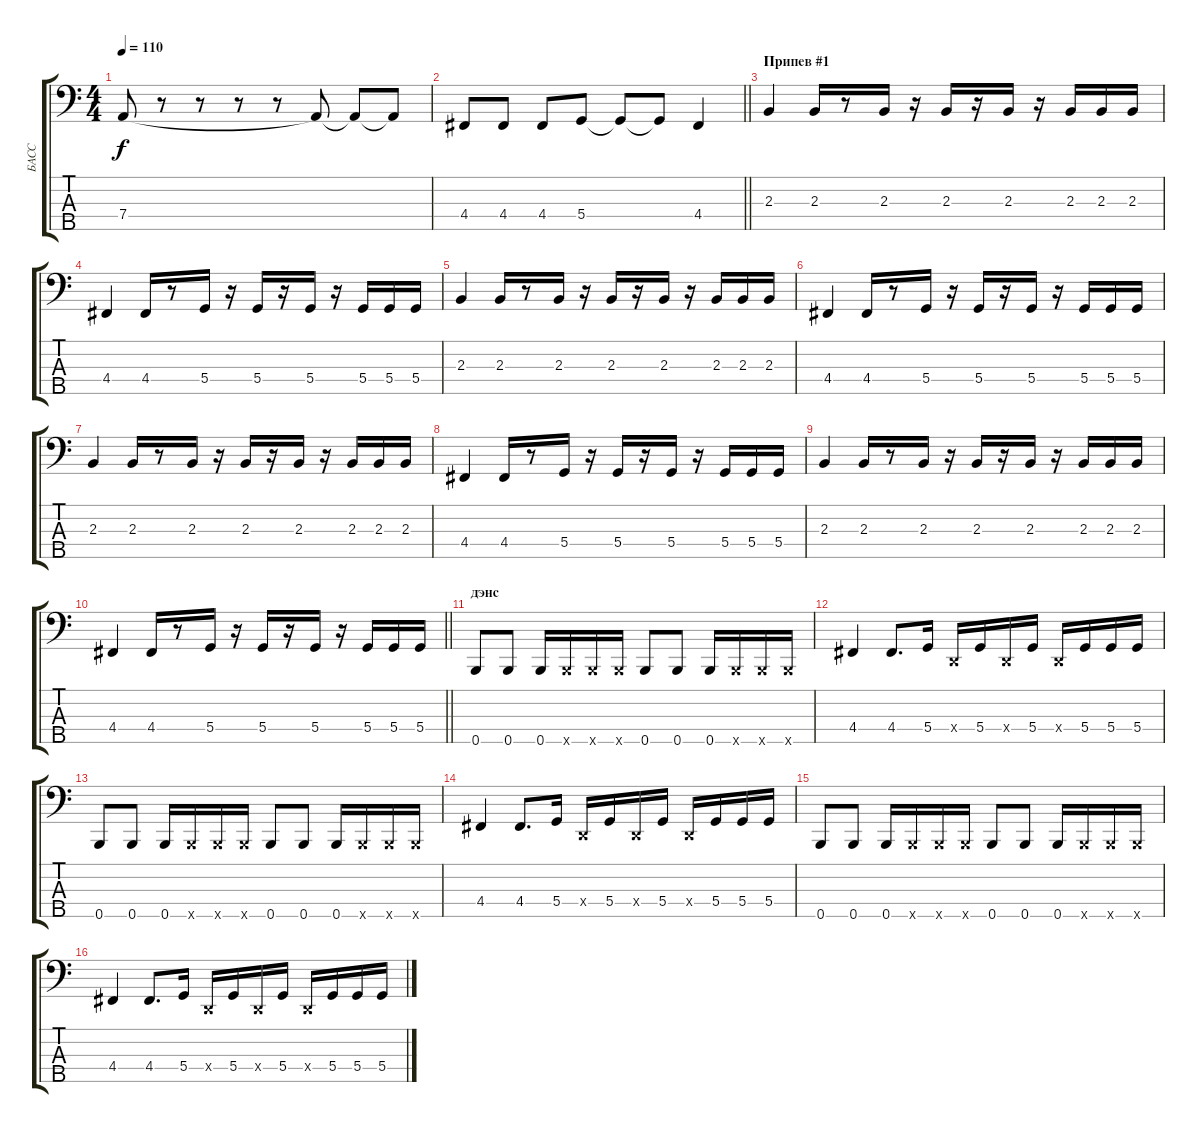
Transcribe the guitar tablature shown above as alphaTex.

\track ("БАСС" "БАСС") {instrument slapbass1}
\staff {score tabs}
\tuning (G2 D2 A1 D1 B0) {hide}
\ts (4 4)
\tempo 110
\clef f4
\ks c
7.4.8{dy f} r.8 r.8 r.8 r.8 7.4{t}.8 7.4{t}.8 7.4{t}.8 |
\barLineRight lightlight
4.4.8 4.4.8 4.4.8 5.4.8 5.4{t}.8 5.4{t}.8 4.4.4 |
\section ("" "Припев #1")
2.3.4 2.3.16 r.8 2.3.16 r.16 2.3.16 r.16 2.3.16 r.16 2.3.16 2.3.16 2.3.16 |
4.4.4 4.4.16 r.8 5.4.16 r.16 5.4.16 r.16 5.4.16 r.16 5.4.16 5.4.16 5.4.16 |
2.3.4 2.3.16 r.8 2.3.16 r.16 2.3.16 r.16 2.3.16 r.16 2.3.16 2.3.16 2.3.16 |
4.4.4 4.4.16 r.8 5.4.16 r.16 5.4.16 r.16 5.4.16 r.16 5.4.16 5.4.16 5.4.16 |
2.3.4 2.3.16 r.8 2.3.16 r.16 2.3.16 r.16 2.3.16 r.16 2.3.16 2.3.16 2.3.16 |
4.4.4 4.4.16 r.8 5.4.16 r.16 5.4.16 r.16 5.4.16 r.16 5.4.16 5.4.16 5.4.16 |
2.3.4 2.3.16 r.8 2.3.16 r.16 2.3.16 r.16 2.3.16 r.16 2.3.16 2.3.16 2.3.16 |
\barLineRight lightlight
4.4.4 4.4.16 r.8 5.4.16 r.16 5.4.16 r.16 5.4.16 r.16 5.4.16 5.4.16 5.4.16 |
\section ("" "дэнс")
0.5.8 0.5.8 0.5.16 0.5{x}.16 0.5{x}.16 0.5{x}.16 0.5.8 0.5.8 0.5.16 0.5{x}.16 0.5{x}.16 0.5{x}.16 |
4.4.4 4.4.8{d} 5.4.16 0.4{x}.16 5.4.16 0.4{x}.16 5.4.16 0.4{x}.16 5.4.16 5.4.16 5.4.16 |
0.5.8 0.5.8 0.5.16 0.5{x}.16 0.5{x}.16 0.5{x}.16 0.5.8 0.5.8 0.5.16 0.5{x}.16 0.5{x}.16 0.5{x}.16 |
4.4.4 4.4.8{d} 5.4.16 0.4{x}.16 5.4.16 0.4{x}.16 5.4.16 0.4{x}.16 5.4.16 5.4.16 5.4.16 |
0.5.8 0.5.8 0.5.16 0.5{x}.16 0.5{x}.16 0.5{x}.16 0.5.8 0.5.8 0.5.16 0.5{x}.16 0.5{x}.16 0.5{x}.16 |
4.4.4 4.4.8{d} 5.4.16 0.4{x}.16 5.4.16 0.4{x}.16 5.4.16 0.4{x}.16 5.4.16 5.4.16 5.4.16
